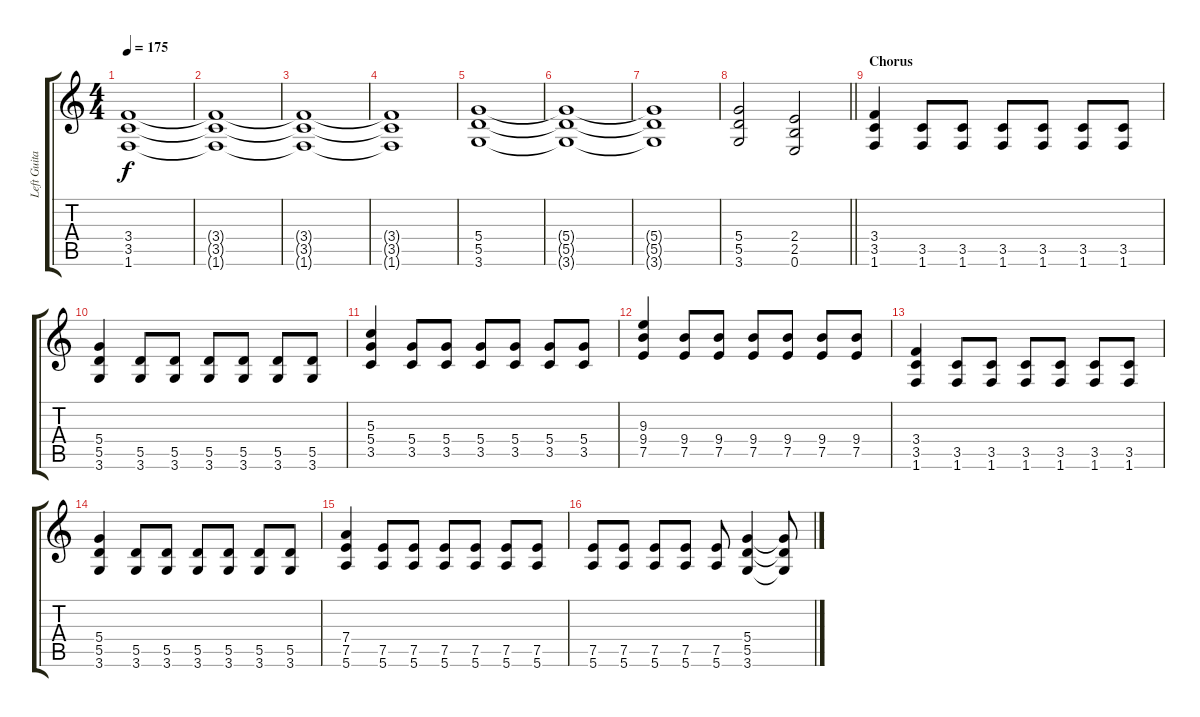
\track ("Left Guitar" "Left Guita") {instrument distortionguitar}
\staff {score tabs}
\tuning (E4 B3 G3 D3 A2 E2) {hide}
\ts (4 4)
\tempo 175
\clef g2
\ks c
(3.4 3.5 1.6).1{dy f} |
(3.4{t} 3.5{t} 1.6{t}).1 |
(3.4{t} 3.5{t} 1.6{t}).1 |
(3.4{t} 3.5{t} 1.6{t}).1 |
(5.4 5.5 3.6).1 |
(5.4{t} 5.5{t} 3.6{t}).1 |
(5.4{t} 5.5{t} 3.6{t}).1 |
\barLineRight lightlight
(5.4 5.5 3.6).2 (2.4 2.5 0.6).2 |
\section ("" "Chorus")
(3.4 3.5 1.6).4 (3.5 1.6).8 (3.5 1.6).8 (3.5 1.6).8 (3.5 1.6).8 (3.5 1.6).8 (3.5 1.6).8 |
(5.4 5.5 3.6).4 (5.5 3.6).8 (5.5 3.6).8 (5.5 3.6).8 (5.5 3.6).8 (5.5 3.6).8 (5.5 3.6).8 |
(5.3 5.4 3.5).4 (5.4 3.5).8 (5.4 3.5).8 (5.4 3.5).8 (5.4 3.5).8 (5.4 3.5).8 (5.4 3.5).8 |
(9.3 9.4 7.5).4 (9.4 7.5).8 (9.4 7.5).8 (9.4 7.5).8 (9.4 7.5).8 (9.4 7.5).8 (9.4 7.5).8 |
(3.4 3.5 1.6).4 (3.5 1.6).8 (3.5 1.6).8 (3.5 1.6).8 (3.5 1.6).8 (3.5 1.6).8 (3.5 1.6).8 |
(5.4 5.5 3.6).4 (5.5 3.6).8 (5.5 3.6).8 (5.5 3.6).8 (5.5 3.6).8 (5.5 3.6).8 (5.5 3.6).8 |
(7.4 7.5 5.6).4 (7.5 5.6).8 (7.5 5.6).8 (7.5 5.6).8 (7.5 5.6).8 (7.5 5.6).8 (7.5 5.6).8 |
(7.5 5.6).8 (7.5 5.6).8 (7.5 5.6).8 (7.5 5.6).8 (7.5 5.6).8 (5.4 5.5 3.6).4 (5.4{t} 5.5{t} 3.6{t}).8
